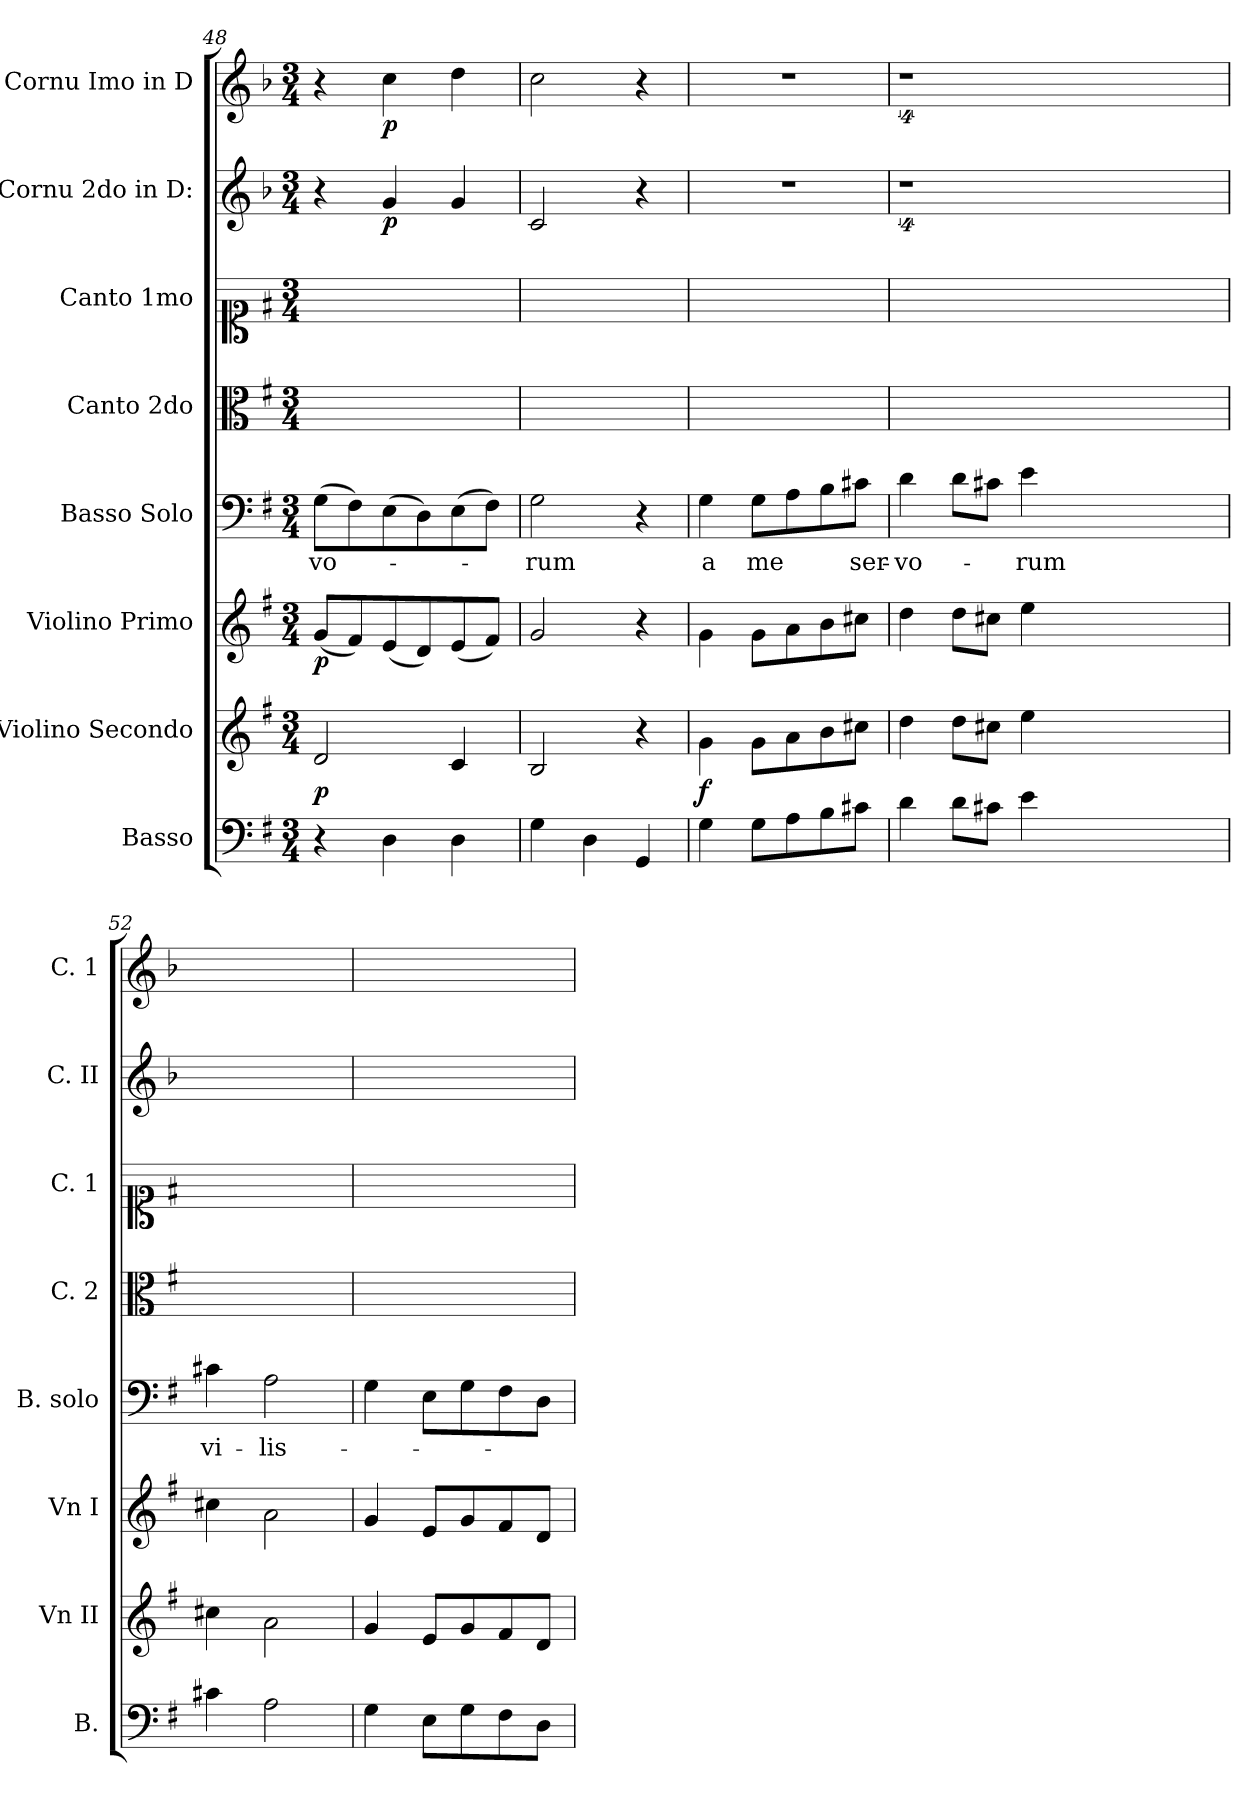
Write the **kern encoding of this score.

**kern	**dynam	**kern	**dynam	**kern	**dynam	**kern	**text	**kern	**kern	**kern	**dynam	**kern	**dynam
*part8	*part8	*part7	*part7	*part6	*part6	*part5	*part5	*part4	*part3	*part2	*part2	*part1	*part1
*staff8	*staff8	*staff7	*staff7	*staff6	*staff6	*staff5	*staff5	*staff4	*staff3	*staff2	*staff2	*staff1	*staff1
*I"Basso	*	*I"Violino Secondo	*	*I"Violino Primo	*	*I"Basso Solo	*	*I"Canto 2do	*I"Canto 1mo	*I"Cornu 2do in D:	*	*I"Cornu Imo in D	*
*I'B.	*	*I'Vn II	*	*I'Vn I	*	*I'B. solo	*	*I'C. 2	*I'C. 1	*I'C. II	*	*I'C. 1	*
*clefF4	*	*clefG2	*	*clefG2	*	*clefF4	*	*clefC3	*clefC1	*clefG2	*	*clefG2	*
*	*	*	*	*	*	*	*	*	*	*ITrd-1c-2	*	*ITrd-1c-2	*
*k[f#]	*	*k[f#]	*	*k[f#]	*	*k[f#]	*	*k[f#]	*k[f#]	*k[f#]	*	*k[f#]	*
*G:	*	*G:	*	*G:	*	*G:	*	*G:	*G:	*G:	*	*G:	*
*M3/4	*	*M3/4	*	*M3/4	*	*M3/4	*	*M3/4	*M3/4	*M3/4	*	*M3/4	*
=48	=48	=48	=48	=48	=48	=48	=48	=48	=48	=48	=48	=48	=48
4r	.	2d/	p	(8g/L	p	(8G\L	-vo-	2.ryy	2.ryy	4r	.	4r	.
.	.	.	.	8f#/)	.	8F#\)	.	.	.	.	.	.	.
4D\	.	.	.	(8e/	.	(8E\	.	.	.	4a/	p	4dd\	p
.	.	.	.	8d/)	.	8D\)	.	.	.	.	.	.	.
4D\	.	4c/	.	(8e/	.	(8E\	.	.	.	4a/	.	4ee\	.
.	.	.	.	8f#/J)	.	8F#\J)	.	.	.	.	.	.	.
=49	=49	=49	=49	=49	=49	=49	=49	=49	=49	=49	=49	=49	=49
4G\	.	2B/	.	2g/	.	2G\	-rum	2.ryy	2.ryy	2d/	.	2dd\	.
4D\	.	.	.	.	.	.	.	.	.	.	.	.	.
4GG/	.	4r	.	4r	.	4r	.	.	.	4r	.	4r	.
=50	=50	=50	=50	=50	=50	=50	=50	=50	=50	=50	=50	=50	=50
4G\	for	4g\	f	4g\	.	4G\	a	2.ryy	2.ryy	2.r	.	2.r	.
8G\L	.	8g\L	.	8g\L	.	8G\L	me	.	.	.	.	.	.
8A\	.	8a\	.	8a\	.	8A\	.	.	.	.	.	.	.
8B\	.	8b\	.	8b\	.	8B\	.	.	.	.	.	.	.
8c#X\J	.	8cc#X\J	.	8cc#X\J	.	8c#X\J	ser-	.	.	.	.	.	.
=51	=51	=51	=51	=51	=51	=51	=51	=51	=51	=51	=51	=51	=51
4d\	.	4dd\	.	4dd\	.	4d\	-vo-	2.ryy	2.ryy	4%9r	.	4%9r	.
8d\L	.	8dd\L	.	8dd\L	.	8d\L	.	.	.	.	.	.	.
8c#X\J	.	8cc#X\J	.	8cc#X\J	.	8c#X\J	.	.	.	.	.	.	.
4e\	.	4ee\	.	4ee\	.	4e\	-rum	.	.	.	.	.	.
1.ryy	.	1.ryy	.	1.ryy	.	1.ryy	.	1.ryy	1.ryy	.	.	.	.
=52	=52	=52	=52	=52	=52	=52	=52	=52	=52	=52	=52	=52	=52
4c#X\	.	4cc#X\	.	4cc#X\	.	4c#X\	vi-	2.ryy	2.ryy	2.ryy	.	2.ryy	.
2A\	.	2a\	.	2a\	.	2A\	-lis-	.	.	.	.	.	.
=53	=53	=53	=53	=53	=53	=53	=53	=53	=53	=53	=53	=53	=53
4G\	.	4g/	.	4g/	.	4G\	.	2.ryy	2.ryy	2.ryy	.	2.ryy	.
8E\L	.	8e/L	.	8e/L	.	8E\L	.	.	.	.	.	.	.
8G\	.	8g/	.	8g/	.	8G\	.	.	.	.	.	.	.
8F#\	.	8f#/	.	8f#/	.	8F#\	.	.	.	.	.	.	.
8D\J	.	8d/J	.	8d/J	.	8D\J	.	.	.	.	.	.	.
=	=	=	=	=	=	=	=	=	=	=	=	=	=
*-	*-	*-	*-	*-	*-	*-	*-	*-	*-	*-	*-	*-	*-
